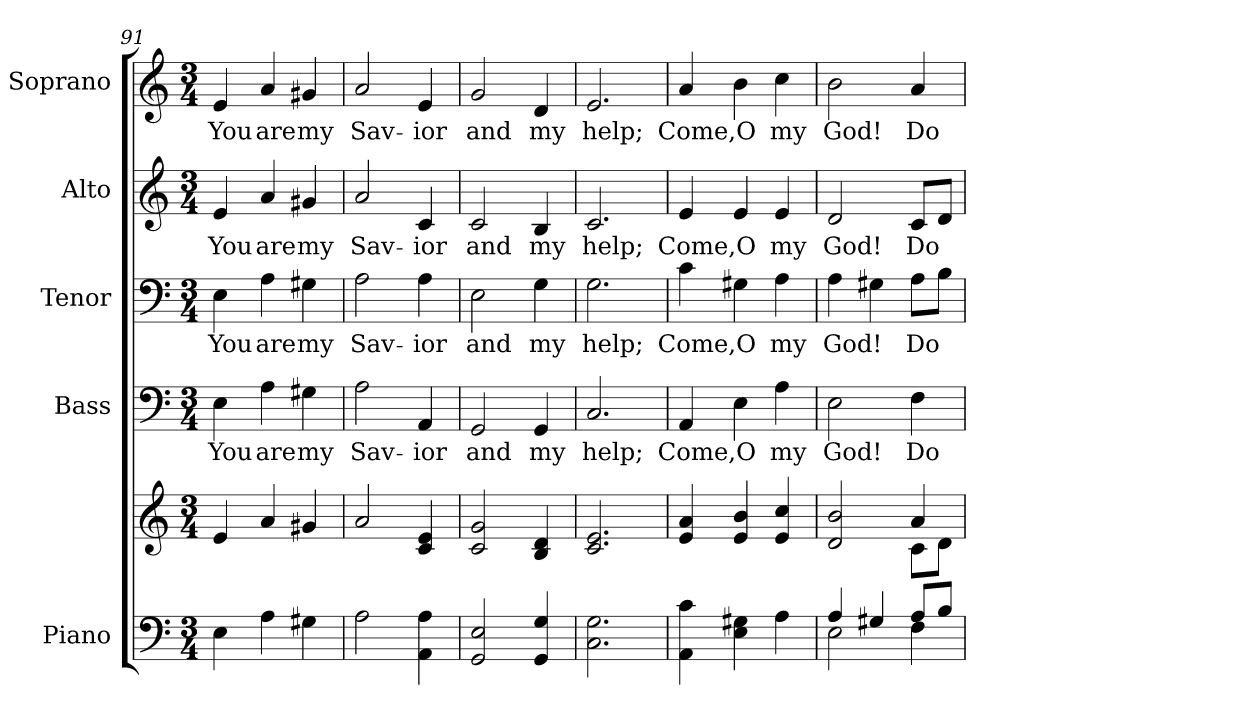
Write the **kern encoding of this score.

**kern	**kern	**kern	**text	**kern	**text	**kern	**text	**kern	**text
*part5	*part5	*part4	*part4	*part3	*part3	*part2	*part2	*part1	*part1
*staff6	*staff5	*staff4	*staff4	*staff3	*staff3	*staff2	*staff2	*staff1	*staff1
*I"Piano	*	*I"Bass	*	*I"Tenor	*	*I"Alto	*	*I"Soprano	*
*I'Pno.	*	*I'B.	*	*I'T.	*	*I'A.	*	*I'S.	*
!!LO:PB:g=z
*clefF4	*clefG2	*clefF4	*	*clefF4	*	*clefG2	*	*clefG2	*
*k[]	*k[]	*k[]	*	*k[]	*	*k[]	*	*k[]	*
*C:	*C:	*C:	*	*C:	*	*C:	*	*C:	*
*M3/4	*M3/4	*M3/4	*	*M3/4	*	*M3/4	*	*M3/4	*
=91	=91	=91	=91	=91	=91	=91	=91	=91	=91
!	!	!	!LO:LY:b:color=#000000	!	!	!	!	!	!
!	!	!	!	!	!LO:LY:b:color=#000000	!	!	!	!
!	!	!	!	!	!	!	!LO:LY:b:color=#000000	!	!
!	!	!	!	!	!	!	!	!	!LO:LY:b:color=#000000
4Ei\	4ei/	4Ei\	You	4Ei\	You	4ei/	You	4ei/	You
!	!	!	!LO:LY:b:color=#000000	!	!	!	!	!	!
!	!	!	!	!	!LO:LY:b:color=#000000	!	!	!	!
!	!	!	!	!	!	!	!LO:LY:b:color=#000000	!	!
!	!	!	!	!	!	!	!	!	!LO:LY:b:color=#000000
4Ai\	4ai/	4Ai\	are	4Ai\	are	4ai/	are	4ai/	are
!	!	!	!LO:LY:b:color=#000000	!	!	!	!	!	!
!	!	!	!	!	!LO:LY:b:color=#000000	!	!	!	!
!	!	!	!	!	!	!	!LO:LY:b:color=#000000	!	!
!	!	!	!	!	!	!	!	!	!LO:LY:b:color=#000000
4G#Xi\	4g#Xi/	4G#Xi\	my	4G#Xi\	my	4g#Xi/	my	4g#Xi/	my
=92	=92	=92	=92	=92	=92	=92	=92	=92	=92
!	!	!	!LO:LY:b:color=#000000	!	!	!	!	!	!
!	!	!	!	!	!LO:LY:b:color=#000000	!	!	!	!
!	!	!	!	!	!	!	!LO:LY:b:color=#000000	!	!
!	!	!	!	!	!	!	!	!	!LO:LY:b:color=#000000
2Ai\	2ai/	2Ai\	Sav-	2Ai\	Sav-	2ai/	Sav-	2ai/	Sav-
!	!	!	!LO:LY:b:color=#000000	!	!	!	!	!	!
!	!	!	!	!	!LO:LY:b:color=#000000	!	!	!	!
!	!	!	!	!	!	!	!LO:LY:b:color=#000000	!	!
!	!	!	!	!	!	!	!	!	!LO:LY:b:color=#000000
4AAi\ 4Ai	4ci/ 4ei	4AAi/	-ior	4Ai\	-ior	4ci/	-ior	4ei/	-ior
=93	=93	=93	=93	=93	=93	=93	=93	=93	=93
!	!	!	!LO:LY:b:color=#000000	!	!	!	!	!	!
!	!	!	!	!	!LO:LY:b:color=#000000	!	!	!	!
!	!	!	!	!	!	!	!LO:LY:b:color=#000000	!	!
!	!	!	!	!	!	!	!	!	!LO:LY:b:color=#000000
2GGi/ 2Ei	2ci/ 2gi	2GGi/	and	2Ei\	and	2ci/	and	2gi/	and
!	!	!	!LO:LY:b:color=#000000	!	!	!	!	!	!
!	!	!	!	!	!LO:LY:b:color=#000000	!	!	!	!
!	!	!	!	!	!	!	!LO:LY:b:color=#000000	!	!
!	!	!	!	!	!	!	!	!	!LO:LY:b:color=#000000
4GGi/ 4Gi	4Bi/ 4di	4GGi/	my	4Gi\	my	4Bi/	my	4di/	my
=94	=94	=94	=94	=94	=94	=94	=94	=94	=94
!	!	!	!LO:LY:b:color=#000000	!	!	!	!	!	!
!	!	!	!	!	!LO:LY:b:color=#000000	!	!	!	!
!	!	!	!	!	!	!	!LO:LY:b:color=#000000	!	!
!	!	!	!	!	!	!	!	!	!LO:LY:b:color=#000000
2.Ci\ 2.Gi	2.ci/ 2.ei	2.Ci/	help;	2.Gi\	help;	2.ci/	help;	2.ei/	help;
=95	=95	=95	=95	=95	=95	=95	=95	=95	=95
*^	*	*	*	*	*	*	*	*	*
!	!	!	!	!LO:LY:b:color=#000000	!	!	!	!	!	!
!	!	!	!	!	!	!LO:LY:b:color=#000000	!	!	!	!
!	!	!	!	!	!	!	!	!LO:LY:b:color=#000000	!	!
!	!	!	!	!	!	!	!	!	!	!LO:LY:b:color=#000000
4AAi\ 4ci	2ryy	4ei/ 4ai	4AAi/	Come,	4ci\	Come,	4ei/	Come,	4ai/	Come,
!	!	!	!	!LO:LY:b:color=#000000	!	!	!	!	!	!
!	!	!	!	!	!	!LO:LY:b:color=#000000	!	!	!	!
!	!	!	!	!	!	!	!	!LO:LY:b:color=#000000	!	!
!	!	!	!	!	!	!	!	!	!	!LO:LY:b:color=#000000
4Ei\ 4G#Xi	.	4ei/ 4bi	4Ei\	O	4G#Xi\	O	4ei/	O	4bi\	O
!	!	!	!	!LO:LY:b:color=#000000	!	!	!	!	!	!
!	!	!	!	!	!	!LO:LY:b:color=#000000	!	!	!	!
!	!	!	!	!	!	!	!	!LO:LY:b:color=#000000	!	!
!	!	!	!	!	!	!	!	!	!	!LO:LY:b:color=#000000
4Ai\	4ryy	4ei/ 4cci	4Ai\	my	4Ai\	my	4ei/	my	4cci\	my
=96	=96	=96	=96	=96	=96	=96	=96	=96	=96	=96
*	*	*^	*	*	*	*	*	*	*	*
!	!	!	!	!	!LO:LY:b:color=#000000	!	!	!	!	!	!
!	!	!	!	!	!	!	!LO:LY:b:color=#000000	!	!	!	!
!	!	!	!	!	!	!	!	!	!LO:LY:b:color=#000000	!	!
!	!	!	!	!	!	!	!	!	!	!	!LO:LY:b:color=#000000
4Ai/	2Ei\	2di/ 2bi	4ryy	2Ei\	God!	4Ai\	God!	2di/	God!	2bi\	God!
4G#Xi/	.	.	4ryy	.	.	4G#Xi\	.	.	.	.	.
!	!	!	!	!	!LO:LY:b:color=#000000	!	!	!	!	!	!
!	!	!	!	!	!	!	!LO:LY:b:color=#000000	!	!	!	!
!	!	!	!	!	!	!	!	!	!LO:LY:b:color=#000000	!	!
!	!	!	!	!	!	!	!	!	!	!	!LO:LY:b:color=#000000
8Ai/L	4Fi\	4ai/	8ci\L	4Fi\	Do	8Ai\L	Do	8ci/L	Do	4ai/	Do
8Bi/J	.	.	8di\J	.	.	8Bi\J	.	8di/J	.	.	.
*v	*v	*	*	*	*	*	*	*	*	*	*
*	*v	*v	*	*	*	*	*	*	*	*
=	=	=	=	=	=	=	=	=	=
*-	*-	*-	*-	*-	*-	*-	*-	*-	*-
